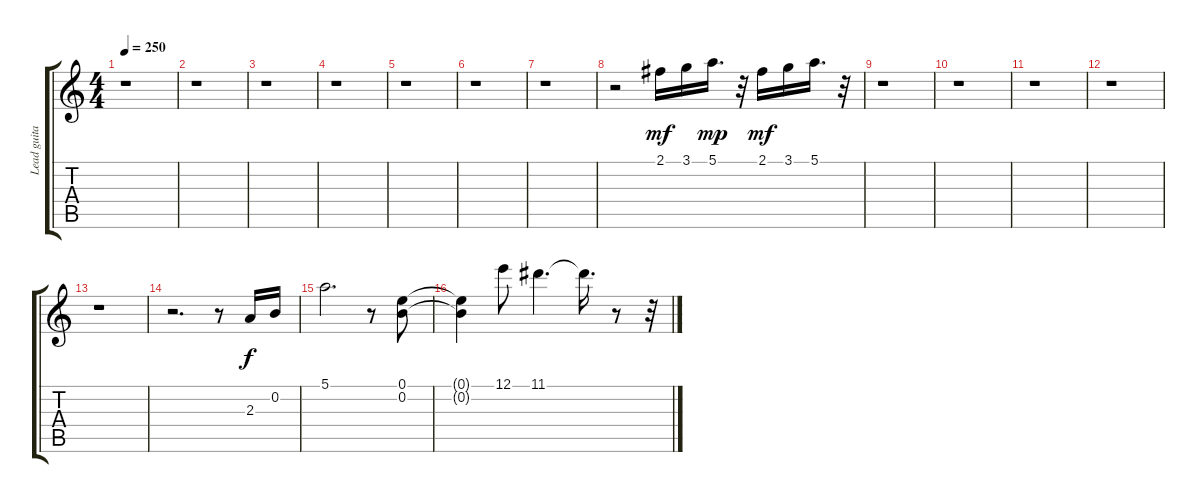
\track ("Lead guitar" "Lead guita") {instrument overdrivenguitar}
\staff {score tabs}
\tuning (E4 B3 G3 D3 A2 E2) {hide}
\ts (4 4)
\tempo 250
\clef g2
\ks c
r.1{dy f} |
r.1 |
r.1 |
r.1 |
r.1 |
r.1 |
r.1 |
r.2 2.1.16{dy mf} 3.1.16 5.1.16{d dy mp} r.32 2.1.16{dy mf} 3.1.16 5.1.16{d} r.32 |
r.1 |
r.1 |
r.1 |
r.1 |
r.1 |
r.2{d} r.8 2.3.16{dy f} 0.2.16 |
5.1.2{d} r.8 (0.1 0.2).8 |
(0.1{t} 0.2{t}).4 12.1.8 11.1.4{d} 11.1{t}.16{d} r.8 r.32
